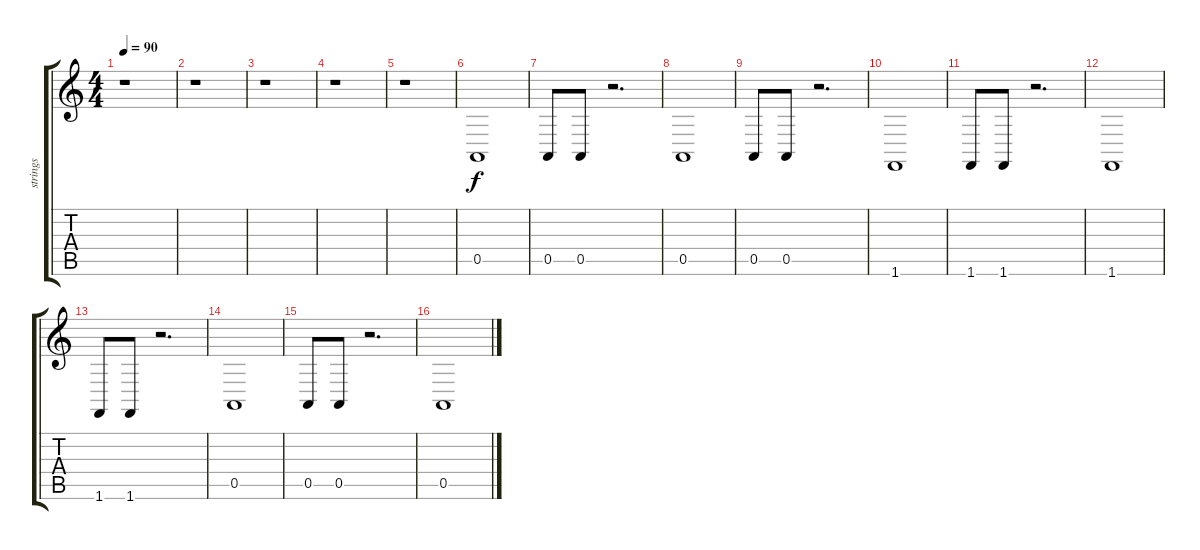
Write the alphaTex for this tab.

\track ("strings" "strings") {instrument stringensemble1}
\staff {score tabs}
\tuning (E4 B3 G3 D3 A2 E2) {hide}
\ts (4 4)
\tempo 90
\clef g2
\ks c
r.1{dy f} |
r.1 |
r.1 |
r.1 |
r.1 |
0.5.1 |
0.5.8 0.5.8 r.2{d} |
0.5.1 |
0.5.8 0.5.8 r.2{d} |
1.6.1 |
1.6.8 1.6.8 r.2{d} |
1.6.1 |
1.6.8 1.6.8 r.2{d} |
0.5.1 |
0.5.8 0.5.8 r.2{d} |
0.5.1
